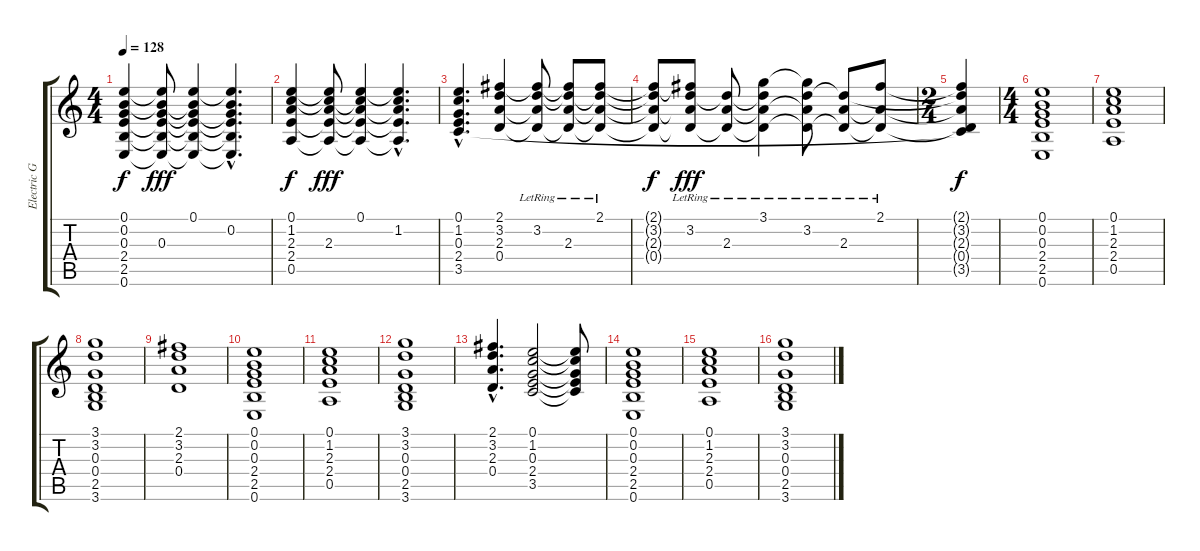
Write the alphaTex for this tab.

\track ("Electric Guitar" "Electric G") {instrument overdrivenguitar}
\staff {score tabs}
\tuning (E4 B3 G3 D3 A2 E2) {hide}
\ts (4 4)
\tempo 128
\clef g2
\ks c
(0.1 0.2 0.3 2.4 2.5 0.6).4{dy f} (0.1{t} 0.2{t} 0.3 2.4{t} 2.5{t} 0.6{t}).8{dy fff} (0.1 0.2{t} 0.3{t} 2.4{t} 2.5{t} 0.6{t}).4 (0.1{hac t} 0.2{hac} 0.3{hac t} 2.4{hac t} 2.5{hac t} 0.6{hac t}).4{d} |
(0.1 1.2 2.3 2.4 0.5).4{dy f} (0.1{t} 1.2{t} 2.3 2.4{t} 0.5{t}).8{dy fff} (0.1 1.2{t} 2.3{t} 2.4{t} 0.5{t}).4 (0.1{hac t} 1.2{hac} 2.3{hac t} 2.4{hac t} 0.5{hac t}).4{d} |
(0.1{hac} 1.2{hac} 0.3{hac} 2.4{hac} 3.5{hac}).4{d} (2.1 3.2 2.3 0.4).4 (2.1{t} 3.2{lr} 2.3{t} 0.4{t}).8 (2.1{t} 3.2{t} 2.3{lr} 0.4{t}).8 (2.1{lr} 3.2{t} 2.3{t} 0.4{t}).8 |
(2.1{t} 3.2{t} 2.3{t} 0.4{t}).8{dy f} (2.1{t} 3.2{lr} 2.3{t} 0.4{t}).8{dy fff} (3.2{t} 2.3{lr} 0.4{t}).8 (3.1{lr} 3.2{t} 2.3{t} 0.4{t}).4 (3.1{t} 3.2{lr} 2.3{t} 0.4{t}).8 (3.2{t} 2.3{lr} 0.4{t}).8 (2.1{lr} 2.3{t} 0.4{t}).8 |
\ts (2 4)
(2.1{t} 3.2{t} 2.3{t} 0.4{t} 3.5{t}).4{dy f} |
\ts (4 4)
(0.1 0.2 0.3 2.4 2.5 0.6).1 |
(0.1 1.2 2.3 2.4 0.5).1 |
(3.1 3.2 0.3 0.4 2.5 3.6).1 |
(2.1 3.2 2.3 0.4).1 |
(0.1 0.2 0.3 2.4 2.5 0.6).1 |
(0.1 1.2 2.3 2.4 0.5).1 |
(3.1 3.2 0.3 0.4 2.5 3.6).1 |
(2.1{hac} 3.2{hac} 2.3{hac} 0.4{hac}).4{d} (0.1 1.2 0.3 2.4 3.5).2 (0.1{t} 1.2{t} 0.3{t} 2.4{t} 3.5{t}).8 |
(0.1 0.2 0.3 2.4 2.5 0.6).1 |
(0.1 1.2 2.3 2.4 0.5).1 |
(3.1 3.2 0.3 0.4 2.5 3.6).1
